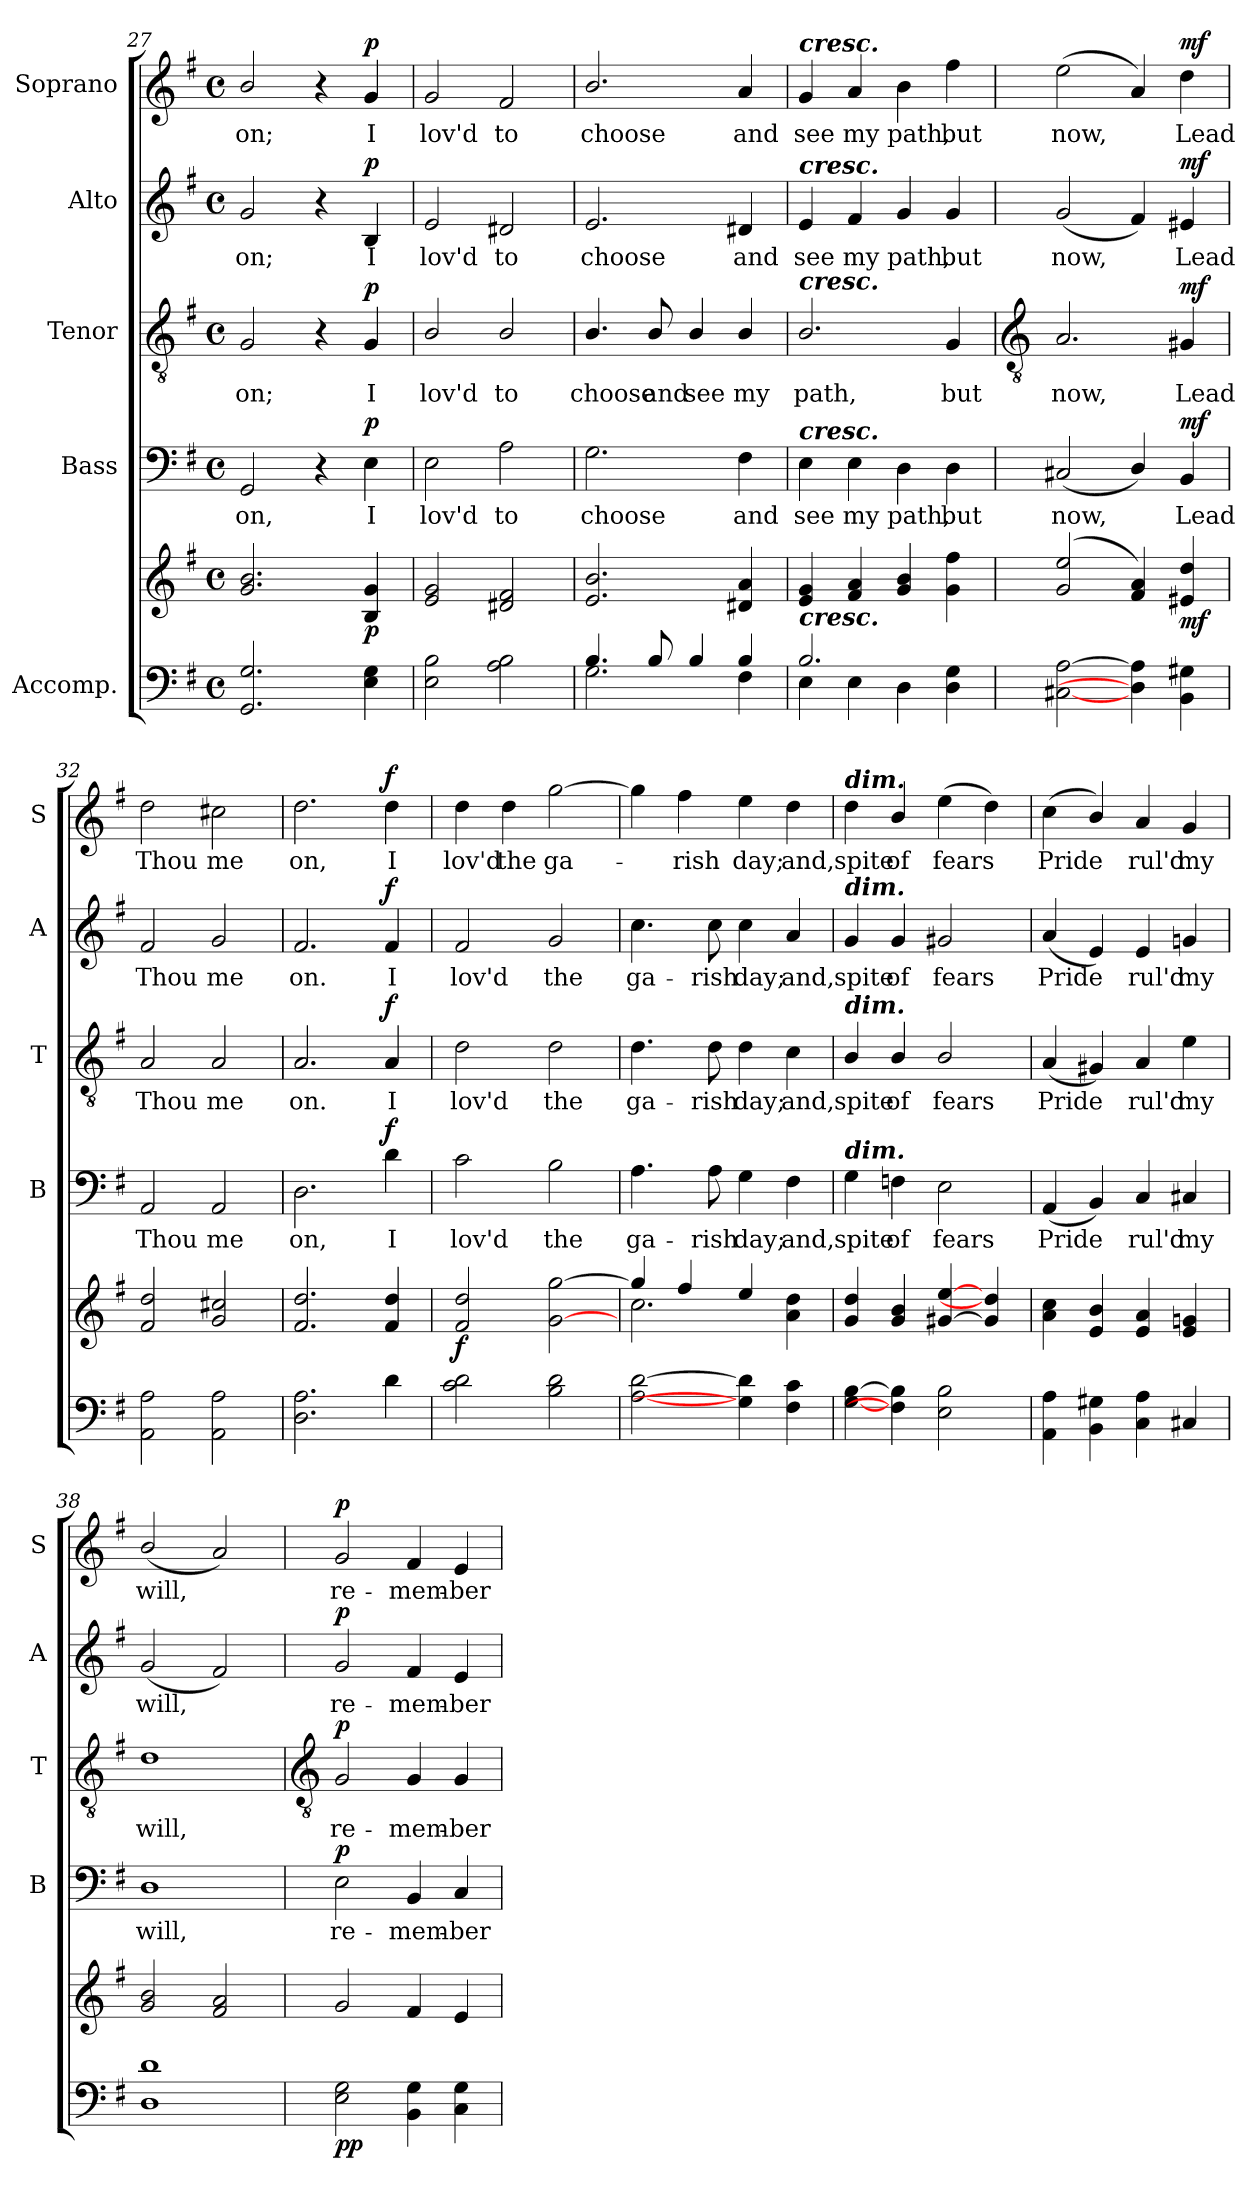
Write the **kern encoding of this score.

**kern	**kern	**dynam	**kern	**text	**dynam	**kern	**text	**dynam	**kern	**text	**dynam	**kern	**text	**dynam
*part5	*part5	*part5	*part4	*part4	*part4	*part3	*part3	*part3	*part2	*part2	*part2	*part1	*part1	*part1
*staff6	*staff5	*staff5/6	*staff4	*staff4	*staff4	*staff3	*staff3	*staff3	*staff2	*staff2	*staff2	*staff1	*staff1	*staff1
*I"Accomp.	*	*	*I"Bass	*	*	*I"Tenor	*	*	*I"Alto	*	*	*I"Soprano	*	*
*	*	*	*I'B	*	*	*I'T	*	*	*I'A	*	*	*I'S	*	*
*clefF4	*clefG2	*	*clefF4	*	*	*clefGv2	*	*	*clefG2	*	*	*clefG2	*	*
*k[f#]	*k[f#]	*	*k[f#]	*	*	*k[f#]	*	*	*k[f#]	*	*	*k[f#]	*	*
*G:	*G:	*	*G:	*	*	*G:	*	*	*G:	*	*	*G:	*	*
*M4/4	*M4/4	*	*M4/4	*	*	*M4/4	*	*	*M4/4	*	*	*M4/4	*	*
*met(c)	*met(c)	*	*met(c)	*	*	*met(c)	*	*	*met(c)	*	*	*met(c)	*	*
=27	=27	=27	=27	=27	=27	=27	=27	=27	=27	=27	=27	=27	=27	=27
*^	*	*	*	*	*	*	*	*	*	*	*	*	*	*
!	!	!	!	!	!LO:LY:b	!	!	!LO:LY:b	!	!	!LO:LY:b	!	!	!LO:LY:b	!
2.GG 2.G	1ryy	2.g 2.b	.	2GG	on,	.	2G	on;	.	2g	on;	.	2b/	on;	.
.	.	.	.	4r	.	.	4r	.	.	4r	.	.	4r	.	.
!	!	!	!LO:DY:b	!	!LO:LY:b	!LO:DY:b	!	!LO:LY:b	!LO:DY:b	!	!LO:LY:b	!LO:DY:b	!	!LO:LY:b	!LO:DY:b
4E\ 4G\	.	4B 4g	p	4E	I	p	4G	I	p	4B	I	p	4g	I	p
=28	=28	=28	=28	=28	=28	=28	=28	=28	=28	=28	=28	=28	=28	=28	=28
!	!	!	!	!	!LO:LY:b	!	!	!LO:LY:b	!	!	!LO:LY:b	!	!	!LO:LY:b	!
2E\ 2B\	1ryy	2e 2g	.	2E	lov'd	.	2B/	lov'd	.	2e	lov'd	.	2g	lov'd	.
!	!	!	!	!	!LO:LY:b	!	!	!LO:LY:b	!	!	!LO:LY:b	!	!	!LO:LY:b	!
2A\ 2B\	.	2d#X 2f#	.	2A	to	.	2B/	to	.	2d#X	to	.	2f#	to	.
=29	=29	=29	=29	=29	=29	=29	=29	=29	=29	=29	=29	=29	=29	=29	=29
!	!	!	!	!	!LO:LY:b	!	!	!LO:LY:b	!	!	!LO:LY:b	!	!	!LO:LY:b	!
4.B/	2.G\	2.e 2.b	.	2.G	choose	.	4.B/	choose	.	2.e	choose	.	2.b/	choose	.
!	!	!	!	!	!	!	!	!LO:LY:b	!	!	!	!	!	!	!
8B/	.	.	.	.	.	.	8B/	and	.	.	.	.	.	.	.
!	!	!	!	!	!	!	!	!LO:LY:b	!	!	!	!	!	!	!
4B/	.	.	.	.	.	.	4B/	see	.	.	.	.	.	.	.
!	!	!	!	!	!LO:LY:b	!	!	!LO:LY:b	!	!	!LO:LY:b	!	!	!LO:LY:b	!
4B/	4F#\	4d#X 4a	.	4F#	and	.	4B/	my	.	4d#X	and	.	4a	and	.
=30	=30	=30	=30	=30	=30	=30	=30	=30	=30	=30	=30	=30	=30	=30	=30
!	!	!	!	!	!	!	!	!	!	!	!	!	!LO:TX:a:Bi:t=cresc.	!	!
!	!	!	!	!	!	!	!	!	!	!LO:TX:a:Bi:t=cresc.	!	!	!	!	!
!	!	!	!	!	!	!	!LO:TX:a:Bi:t=cresc.	!	!	!	!	!	!	!	!
!	!	!	!	!LO:TX:a:Bi:t=cresc.	!	!	!	!	!	!	!	!	!	!	!
!	!	!LO:TX:b:Bi:t=cresc.	!	!	!	!	!	!	!	!	!	!	!	!	!
!	!	!	!	!	!LO:LY:b	!	!	!LO:LY:b	!	!	!LO:LY:b	!	!	!LO:LY:b	!
2.B/	4E\	4e 4g	.	4E	see	.	2.B/	path,	.	4e	see	.	4g	see	.
!	!	!	!	!	!LO:LY:b	!	!	!	!	!	!LO:LY:b	!	!	!LO:LY:b	!
.	4E\	4f# 4a	.	4E	my	.	.	.	.	4f#	my	.	4a	my	.
!	!	!	!	!	!LO:LY:b	!	!	!	!	!	!LO:LY:b	!	!	!LO:LY:b	!
.	4D\	4g 4b	.	4D	path,	.	.	.	.	4g	path,	.	4b	path,	.
!	!	!	!	!	!LO:LY:b	!	!	!LO:LY:b	!	!	!LO:LY:b	!	!	!LO:LY:b	!
4ryy	4D\ 4G\	4g 4ff#	.	4D	but	.	4G	but	.	4g	but	.	4ff#	but	.
*v	*v	*	*	*	*	*	*	*	*	*	*	*	*	*	*
!!LO:LB:g=z
=31	=31	=31	=31	=31	=31	=31	=31	=31	=31	=31	=31	=31	=31	=31
*	*	*	*	*	*	*clefGv2	*	*	*	*	*	*	*	*
*^	*^	*	*	*	*	*	*	*	*	*	*	*	*	*
!	!	!	!	!	!	!LO:LY:b	!	!	!LO:LY:b	!	!	!LO:LY:b	!	!	!LO:LY:b	!
*v	*v	*	*	*	*	*	*	*	*	*	*	*	*	*	*	*
[2C#X\ [2A\	(>2g 2ee	1ryy	.	(<2C#X	now,	.	2.A	now,	.	(<2g	now,	.	(<2ee	now,	.
4D\] 4A\]	4f# 4a)	.	.	4D/)	.	.	.	.	.	4f#)	.	.	4a)	.	.
!	!	!	!LO:DY:b	!	!LO:LY:b	!LO:DY:b	!	!LO:LY:b	!LO:DY:b	!	!LO:LY:b	!LO:DY:b	!	!LO:LY:b	!LO:DY:b
4BB\ 4G#X\	4e#X 4dd	.	mf	4BB	Lead	mf	4G#X	Lead	mf	4e#X	Lead	mf	4dd	Lead	mf
=32	=32	=32	=32	=32	=32	=32	=32	=32	=32	=32	=32	=32	=32	=32	=32
!	!	!	!	!	!LO:LY:b	!	!	!LO:LY:b	!	!	!LO:LY:b	!	!	!LO:LY:b	!
2AA\ 2A\	2f# 2dd	1ryy	.	2AA	Thou	.	2A	Thou	.	2f#	Thou	.	2dd	Thou	.
!	!	!	!	!	!LO:LY:b	!	!	!LO:LY:b	!	!	!LO:LY:b	!	!	!LO:LY:b	!
2AA\ 2A\	2g 2cc#X	.	.	2AA	me	.	2A	me	.	2g	me	.	2cc#X	me	.
=33	=33	=33	=33	=33	=33	=33	=33	=33	=33	=33	=33	=33	=33	=33	=33
!	!	!	!	!	!LO:LY:b	!	!	!LO:LY:b	!	!	!LO:LY:b	!	!	!LO:LY:b	!
2.D\ 2.A\	2.f# 2.dd	1ryy	.	2.D	on,	.	2.A	on.	.	2.f#	on.	.	2.dd	on,	.
!	!	!	!	!	!LO:LY:b	!LO:DY:b	!	!LO:LY:b	!LO:DY:b	!	!LO:LY:b	!LO:DY:b	!	!LO:LY:b	!LO:DY:b
4d\	4f# 4dd	.	.	4d	I	f	4A	I	f	4f#	I	f	4dd	I	f
=34	=34	=34	=34	=34	=34	=34	=34	=34	=34	=34	=34	=34	=34	=34	=34
!	!	!	!LO:DY:b	!	!LO:LY:b	!	!	!LO:LY:b	!	!	!LO:LY:b	!	!	!LO:LY:b	!
2c\ 2d\	2f# 2dd	1ryy	f	2c	lov'd	.	2d	lov'd	.	2f#	lov'd	.	4dd	lov'd	.
!	!	!	!	!	!	!	!	!	!	!	!	!	!	!LO:LY:b	!
.	.	.	.	.	.	.	.	.	.	.	.	.	4dd	the	.
!	!	!	!	!	!LO:LY:b	!	!	!LO:LY:b	!	!	!LO:LY:b	!	!	!LO:LY:b	!
2B\ 2d\	[2g\ [2gg\	.	.	2B	the	.	2d	the	.	2g	the	.	[2gg	ga-	.
=35	=35	=35	=35	=35	=35	=35	=35	=35	=35	=35	=35	=35	=35	=35	=35
!	!	!	!	!	!LO:LY:b	!	!	!LO:LY:b	!	!	!LO:LY:b	!	!	!	!
[2A [2d	4gg/]	2.cc\	.	4.A	ga-	.	4.d	ga-	.	4.cc	ga-	.	4gg]	.	.
!	!	!	!	!	!	!	!	!	!	!	!	!	!	!LO:LY:b	!
.	4ff#/	.	.	.	.	.	.	.	.	.	.	.	4ff#	rish	.
!	!	!	!	!	!LO:LY:b	!	!	!LO:LY:b	!	!	!LO:LY:b	!	!	!	!
.	.	.	.	8A	-rish	.	8d	-rish	.	8cc	-rish	.	.	.	.
!	!	!	!	!	!LO:LY:b	!	!	!LO:LY:b	!	!	!LO:LY:b	!	!	!LO:LY:b	!
4G] 4d]	4ee/	.	.	4G	day;	.	4d	day;	.	4cc	day;	.	4ee	day;	.
!	!	!	!	!	!LO:LY:b	!	!	!LO:LY:b	!	!	!LO:LY:b	!	!	!LO:LY:b	!
4F# 4c	4a\ 4dd\	4ryy	.	4F#	and,	.	4c	and,	.	4a	and,	.	4dd	and,	.
=36	=36	=36	=36	=36	=36	=36	=36	=36	=36	=36	=36	=36	=36	=36	=36
!	!	!	!	!	!	!	!	!	!	!	!	!	!LO:TX:a:Bi:t=dim.	!	!
!	!	!	!	!	!	!	!	!	!	!LO:TX:a:Bi:t=dim.	!	!	!	!	!
!	!	!	!	!	!	!	!LO:TX:a:Bi:t=dim.	!	!	!	!	!	!	!	!
!	!	!	!	!LO:TX:a:Bi:t=dim.	!	!	!	!	!	!	!	!	!	!	!
!	!	!	!	!	!LO:LY:b	!	!	!LO:LY:b	!	!	!LO:LY:b	!	!	!LO:LY:b	!
[4G [4B	4g 4dd	1ryy	.	4G	spite	.	4B/	spite	.	4g	spite	.	4dd	spite	.
!	!	!	!	!	!LO:LY:b	!	!	!LO:LY:b	!	!	!LO:LY:b	!	!	!LO:LY:b	!
4F] 4B]	4g 4b	.	.	4Fn	of	.	4B/	of	.	4g	of	.	4b/	of	.
!	!	!	!	!	!LO:LY:b	!	!	!LO:LY:b	!	!	!LO:LY:b	!	!	!LO:LY:b	!
2E 2B	[4g#X/ [4ee/	.	.	2E	fears	.	2B/	fears	.	2g#X	fears	.	(>4ee	fears	.
.	4g#/] 4dd/]	.	.	.	.	.	.	.	.	.	.	.	4dd)	.	.
=37	=37	=37	=37	=37	=37	=37	=37	=37	=37	=37	=37	=37	=37	=37	=37
!	!	!	!	!	!LO:LY:b	!	!	!LO:LY:b	!	!	!LO:LY:b	!	!	!LO:LY:b	!
4AA 4A	4a\ 4cc\	1ryy	.	(<4AA	Pride	.	(<4A	Pride	.	(<4a	Pride	.	(<4cc	Pride	.
4BB 4G#X	4e 4b	.	.	4BB)	.	.	4G#X)	.	.	4e)	.	.	4b/)	.	.
!	!	!	!	!	!LO:LY:b	!	!	!LO:LY:b	!	!	!LO:LY:b	!	!	!LO:LY:b	!
4C 4A	4e 4a	.	.	4C	rul'd	.	4A	rul'd	.	4e	rul'd	.	4a	rul'd	.
!	!	!	!	!	!LO:LY:b	!	!	!LO:LY:b	!	!	!LO:LY:b	!	!	!LO:LY:b	!
4C#X	4e 4gn	.	.	4C#X	my	.	4e	my	.	4gn	my	.	4g	my	.
=38	=38	=38	=38	=38	=38	=38	=38	=38	=38	=38	=38	=38	=38	=38	=38
!	!	!	!	!	!LO:LY:b	!	!	!LO:LY:b	!	!	!LO:LY:b	!	!	!LO:LY:b	!
1D 1d	2g 2b	1ryy	.	1D	will,	.	1d	will,	.	(<2g	will,	.	(<2b/	will,	.
.	2f# 2a	.	.	.	.	.	.	.	.	2f#)	.	.	2a)	.	.
*	*v	*v	*	*	*	*	*	*	*	*	*	*	*	*	*
!!LO:LB:g=z
=39	=39	=39	=39	=39	=39	=39	=39	=39	=39	=39	=39	=39	=39	=39
*	*	*	*	*	*	*clefGv2	*	*	*	*	*	*	*	*
!	!	!LO:DY:b=2	!	!LO:LY:b	!	!	!LO:LY:b	!	!	!LO:LY:b	!	!	!LO:LY:b	!
!	!	!LO:DY:n=1:b	!	!	!LO:DY:b	!	!	!LO:DY:b	!	!	!LO:DY:b	!	!	!LO:DY:b
2E 2G	2g	p p	2E	re-	p	2G	re-	p	2g	re-	p	2g	re-	p
!	!	!	!	!LO:LY:b	!	!	!LO:LY:b	!	!	!LO:LY:b	!	!	!LO:LY:b	!
4BB 4G	4f#	.	4BB	-mem-	.	4G	-mem-	.	4f#	-mem-	.	4f#	-mem-	.
!	!	!	!	!LO:LY:b	!	!	!LO:LY:b	!	!	!LO:LY:b	!	!	!LO:LY:b	!
4C 4G	4e	.	4C	-ber	.	4G	-ber	.	4e	-ber	.	4e	-ber	.
=	=	=	=	=	=	=	=	=	=	=	=	=	=	=
*-	*-	*-	*-	*-	*-	*-	*-	*-	*-	*-	*-	*-	*-	*-
